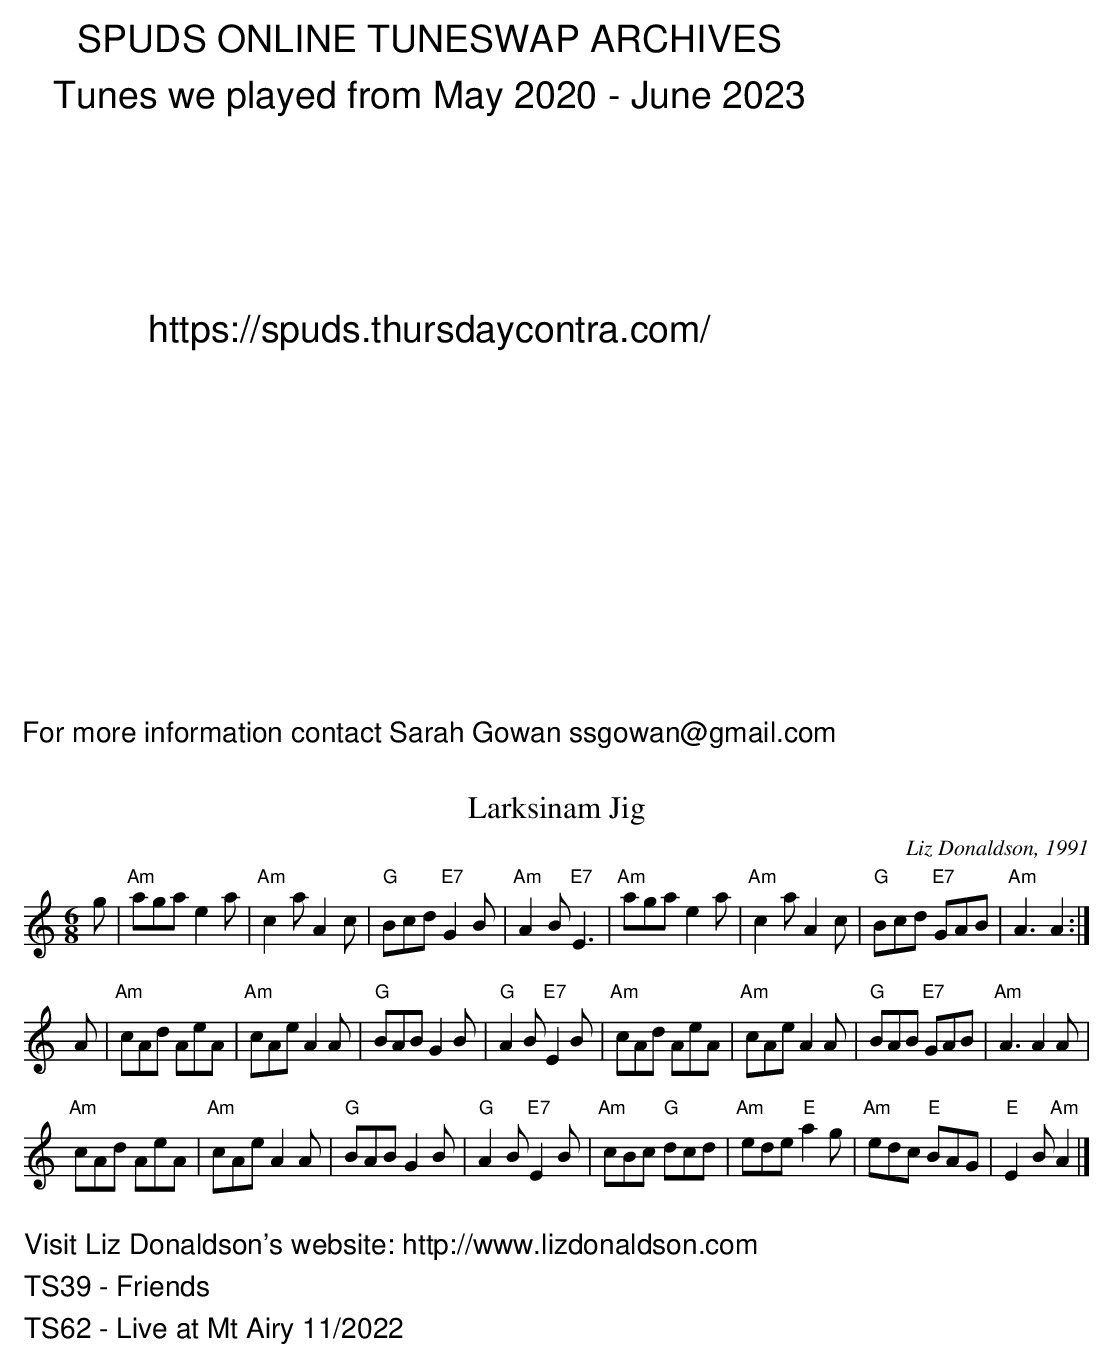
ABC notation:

X:1
T:Larksinam Jig
C:Liz Donaldson, 1991
M:6/8
K:Am
g|"Am"aga e2 a|"Am"c2 a A2c|"G"Bcd "E7"G2B|"Am"A2B "E7"E3|\
"Am"aga e2 a|"Am"c2 a A2c|"G"Bcd "E7"GAB|"Am"A3 A2:|
A|"Am"cAd AeA|"Am"cAe A2A|"G"BAB G2 B|"G"A2B "E7"E2B|\
"Am"cAd AeA|"Am"cAe A2A|"G"BAB "E7"GAB|"Am"A3 A2 A|
"Am"cAd AeA|"Am"cAe A2A|"G"BAB G2 B|"G"A2B "E7"E2B|\
"Am"cBc "G"dcd| "Am"ede "E"a2 g|"Am"edc "E"BAG| "E"E2 B "Am"A2|]
